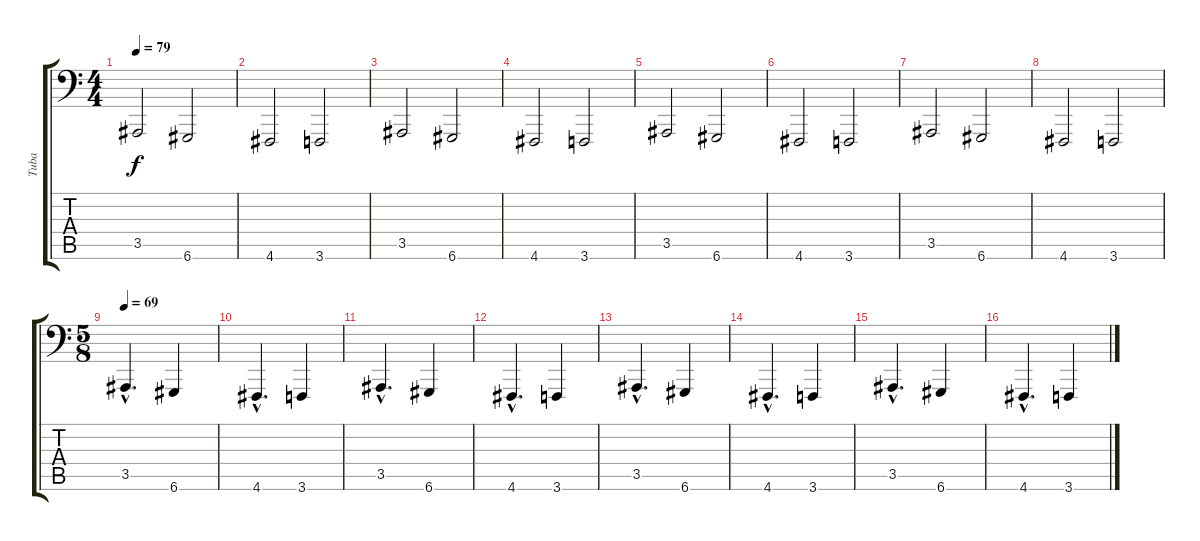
\track ("Tuba" "Tuba") {instrument tuba}
\staff {score tabs}
\tuning (D3 A2 F2 C2 G1 D1) {hide}
\ts (4 4)
\tempo 79
\clef f4
\ks c
3.5.2{dy f} 6.6.2 |
4.6.2 3.6.2 |
3.5.2 6.6.2 |
4.6.2 3.6.2 |
3.5.2 6.6.2 |
4.6.2 3.6.2 |
3.5.2 6.6.2 |
4.6.2 3.6.2 |
\ts (5 8)
\tempo 69
3.5{hac}.4{d} 6.6.4 |
4.6{hac}.4{d} 3.6.4 |
3.5{hac}.4{d} 6.6.4 |
4.6{hac}.4{d} 3.6.4 |
3.5{hac}.4{d} 6.6.4 |
4.6{hac}.4{d} 3.6.4 |
3.5{hac}.4{d} 6.6.4 |
4.6{hac}.4{d} 3.6.4
